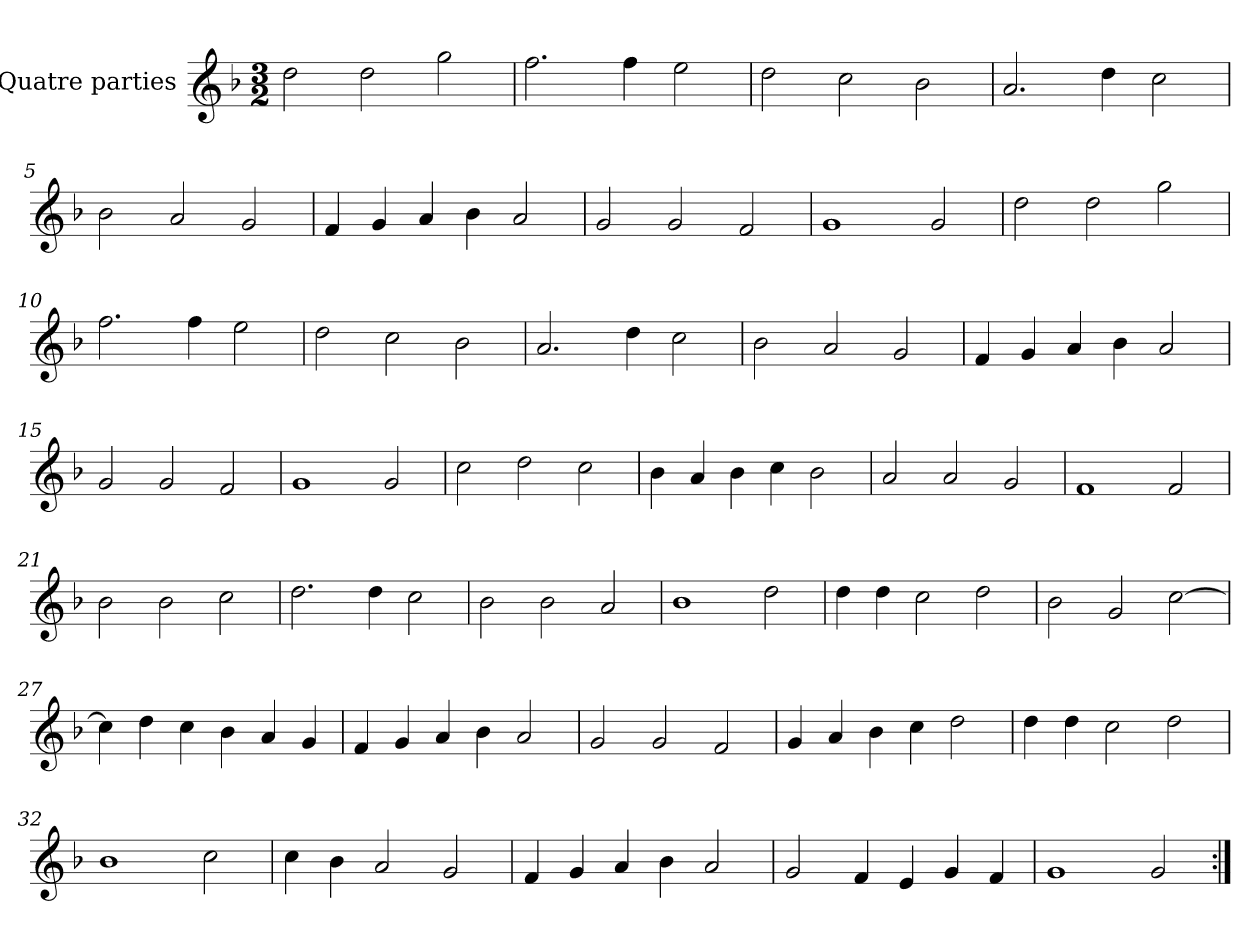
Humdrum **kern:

**kern
*part1
*staff1
*I"Quatre parties
*clefG2
*k[b-]
*M3/2
*MM180
=1
2dd\
2dd\
2gg\
=2
2.ff\
4ff\
2ee\
=3
2dd\
2cc\
2b-\
=4
2.a/
4dd\
2cc\
=5
2b-\
2a/
2g/
=6
4f/
4g/
4a/
4b-\
2a/
=7
2g/
2g/
2f/
=8
1g
2g/
=9
2dd\
2dd\
2gg\
=10
2.ff\
4ff\
2ee\
=11
2dd\
2cc\
2b-\
=12
2.a/
4dd\
2cc\
=13
2b-\
2a/
2g/
=14
4f/
4g/
4a/
4b-\
2a/
=15
2g/
2g/
2f/
=16
1g
2g/
=17
2cc\
2dd\
2cc\
=18
4b-\
4a/
4b-\
4cc\
2b-\
=19
2a/
2a/
2g/
=20
1f
2f/
=21
2b-\
2b-\
2cc\
=22
2.dd\
4dd\
2cc\
=23
2b-\
2b-\
2a/
=24
1b-
2dd\
=25
4dd\
4dd\
2cc\
2dd\
=26
2b-\
2g/
[2cc\
=27
4cc\]
4dd\
4cc\
4b-\
4a/
4g/
=28
4f/
4g/
4a/
4b-\
2a/
=29
2g/
2g/
2f/
=30
4g/
4a/
4b-\
4cc\
2dd\
=31
4dd\
4dd\
2cc\
2dd\
=32
1b-
2cc\
=33
4cc\
4b-\
2a/
2g/
=34
4f/
4g/
4a/
4b-\
2a/
=35
2g/
4f/
4e/
4g/
4f/
=36
1g
2g/
=:|!
*-
